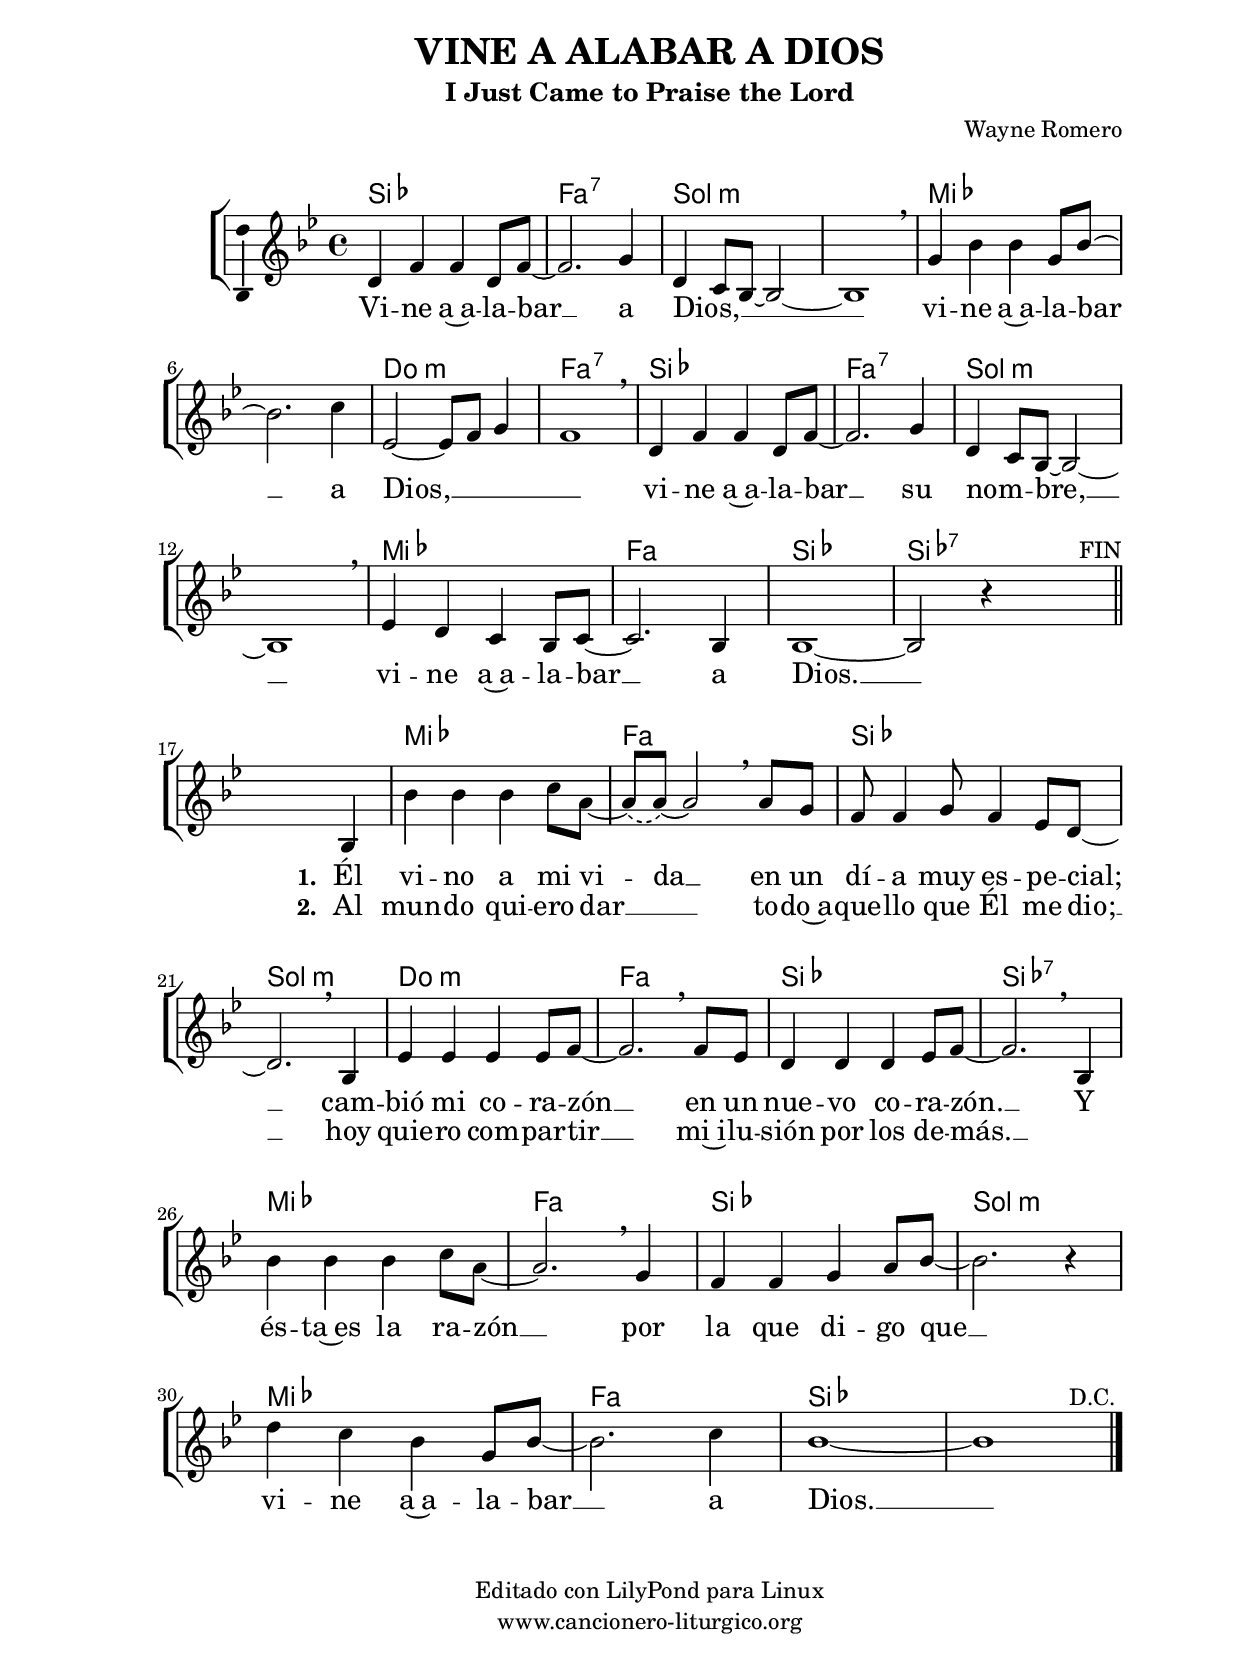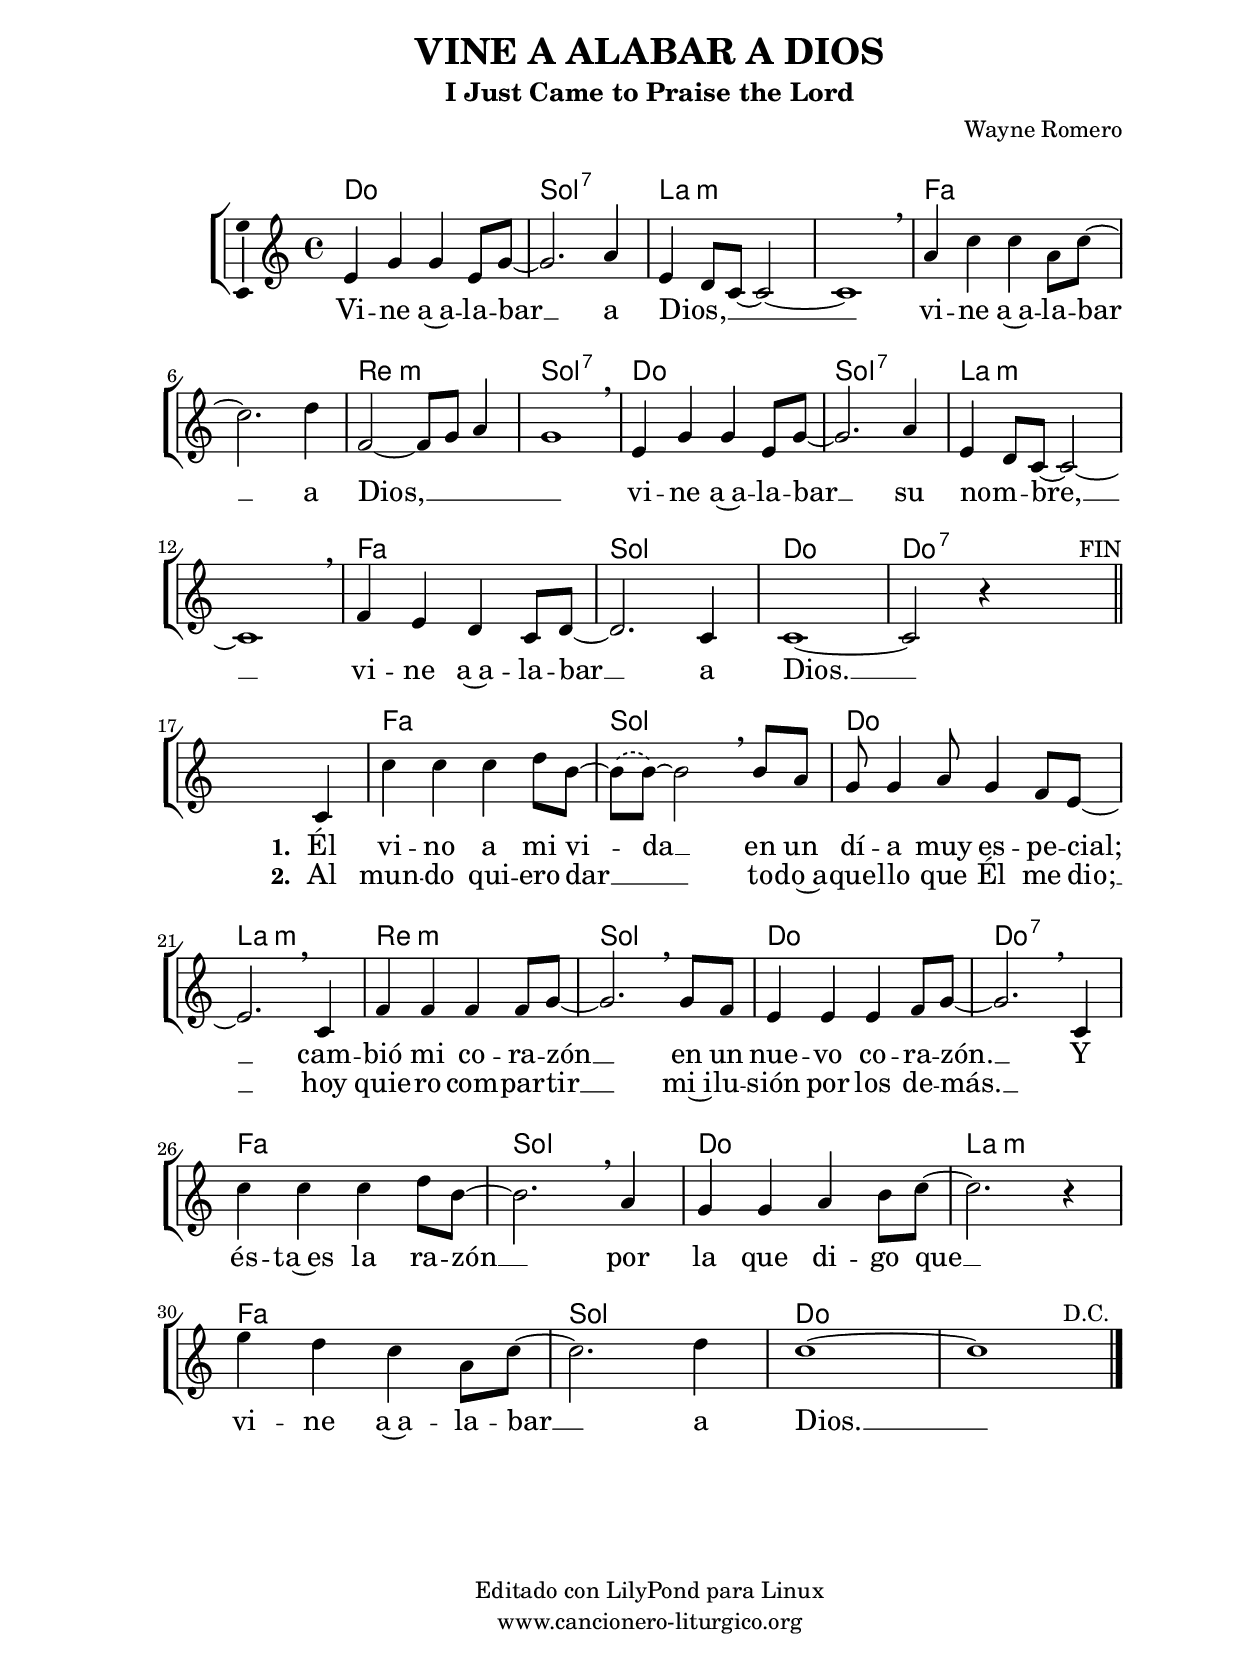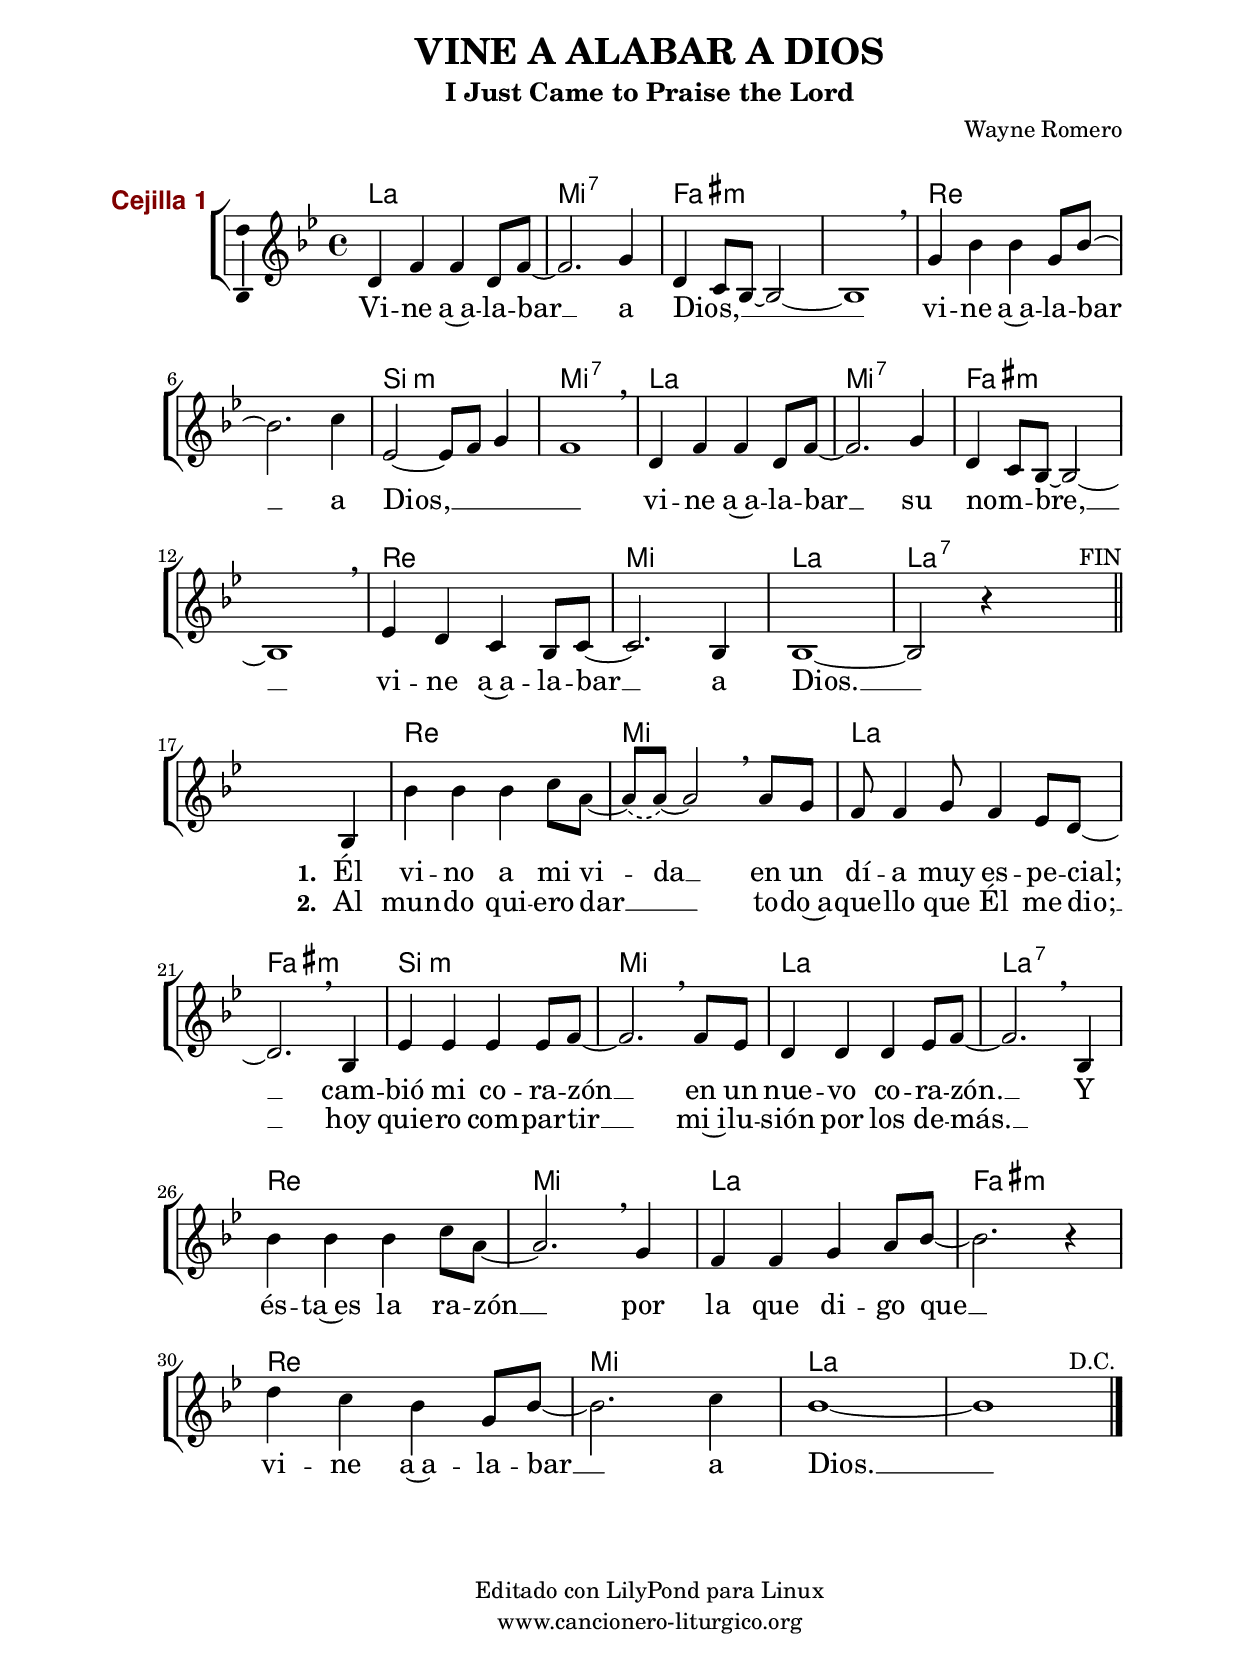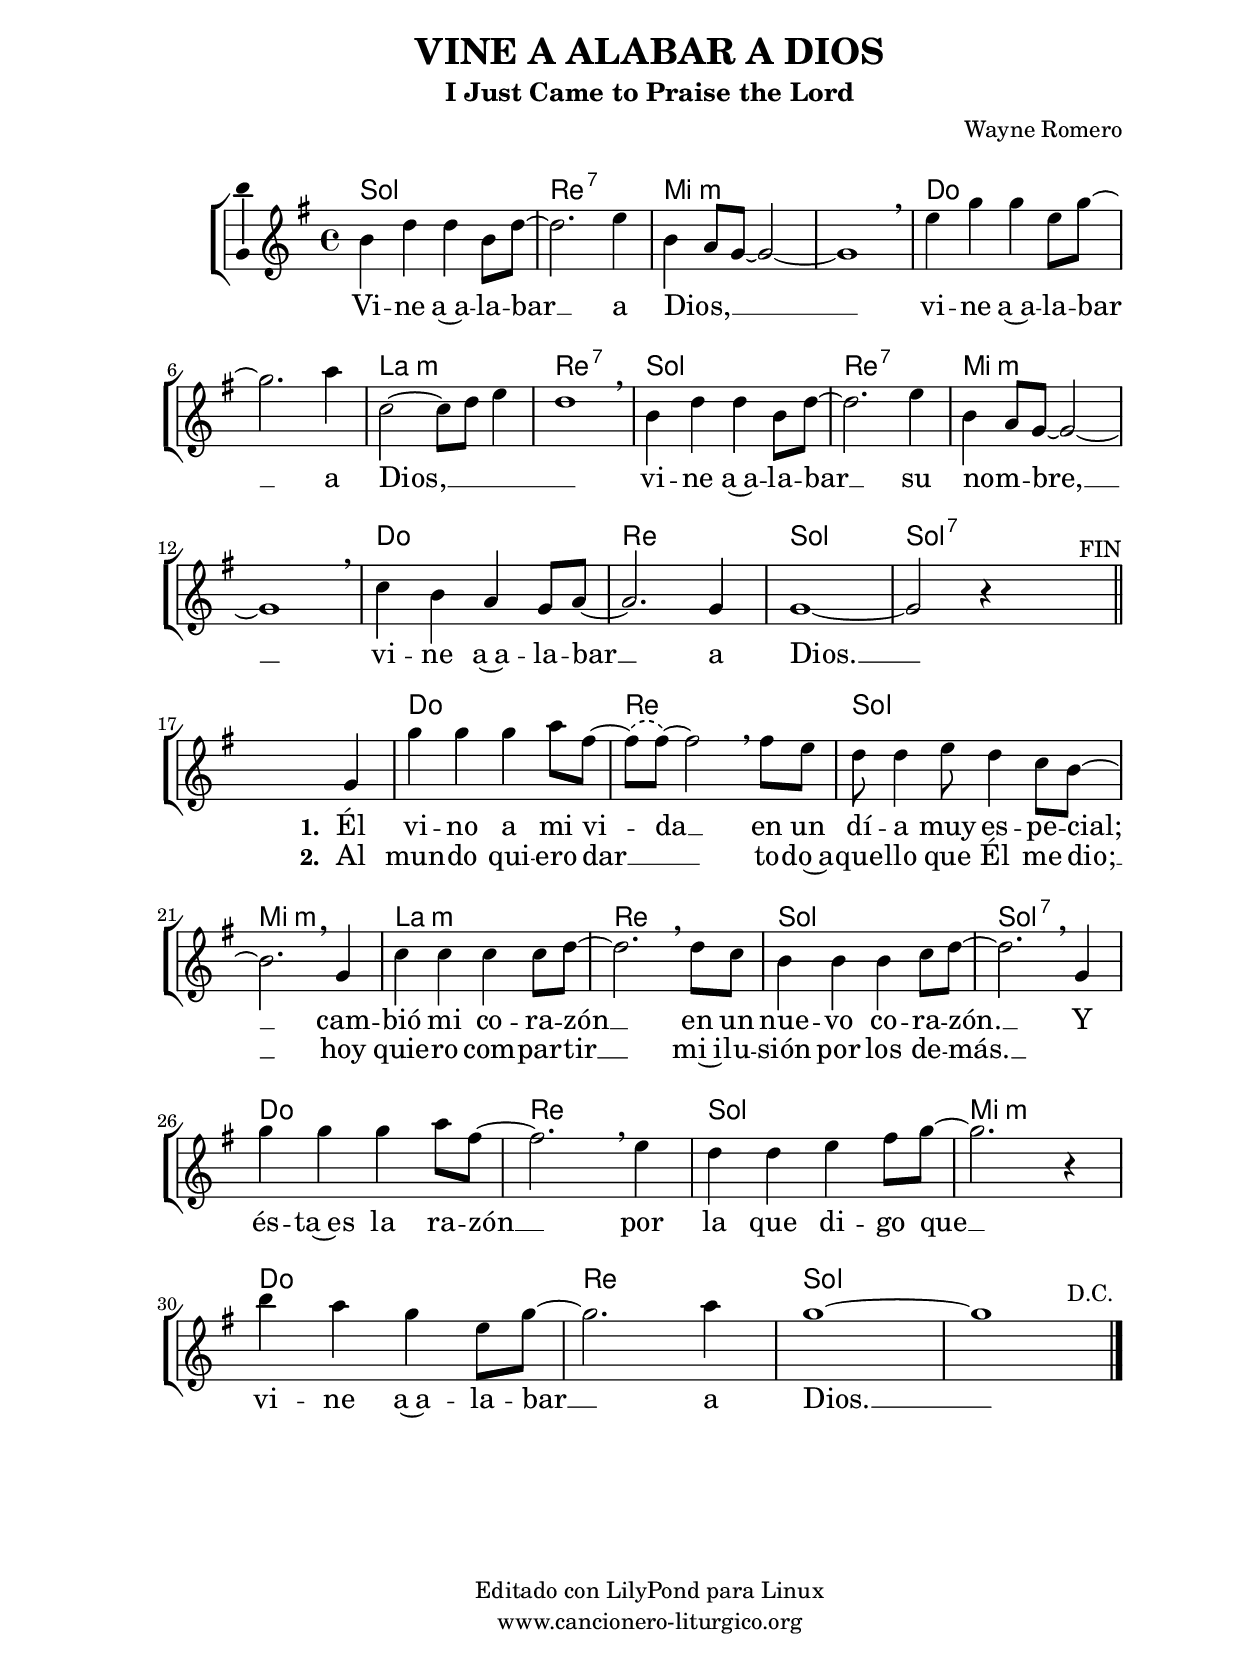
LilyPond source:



%versión de lilypond para la que se ha escrito esta partitura:
\version "2.16.0"

	%Tamaño papel
	#(set-default-paper-size "a4")
	%Tamaño partitura
	#(set-global-staff-size 20)
	%No responde al pulsar sobre una nota
	#(ly:set-option 'point-and-click #f)

%parámetros del encabezamiento:
\header {
	title = "VINE A ALABAR A DIOS"
	subtitle = "I Just Came to Praise the Lord"
	composer = "Wayne Romero"
	poet = ""
	meter = ""
	arranger = ""
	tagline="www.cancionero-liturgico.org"
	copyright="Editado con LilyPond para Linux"
	tiempo = ""
	usos = "Entrada"
	letra = ""
	}

%parámetros asociados al papel:
\paper  {
	oddHeaderMarkup = \markup {\fill-line { \on-the-fly #not-first-page \fromproperty #'header:title \on-the-fly #not-first-page \fromproperty #'header:composer }}
	evenHeaderMarkup = \markup {\fill-line { \fromproperty #'header:composer \fromproperty #'header:title }}
	#(set-paper-size "a4")
	print-page-number = ##f
	first-page-number = 1
	print-first-page-number = ##f
%	head-separation = 3.0 \cm
	top-margin = 2.0 \cm
	bottom-margin = 0.5\cm
%%%	bottom-margin = -2.0\cm
	left-margin = 3.0 \cm
	line-width = 16.0 \cm 
	indent = 8\mm
	interscoreline = 2.\mm
	between-system-space = 15\mm
%	para que las partituras no llenen la hoja:
	ragged-bottom = ##t
%	idem para la última hoja:
	ragged-last-bottom = ##f
%	para que las partituras llenen el ancho del papel:
	ragged-last = ##f
	after-title-space = 2.5 \cm
page-count=1
system-count=7

	%Flexible Vertical Spacing
%	markup-markup-spacing =
%	#'((basic-distance . 15) (minimum-distance . 15) (padding . 3))
	markup-system-spacing =
	#'((basic-distance . 15) (minimum-distance . 15) (padding . 3))
	system-system-spacing =
	#'((basic-distance . 15) (minimum-distance . 15) (padding . 3))
	score-system-spacing =
	#'((basic-distance . 15) (minimum-distance . 15) (padding . 5))
%	top-system-spacing = % header
%	#'((basic-distance . 8) (minimum-distance . 0) (padding . 0))
%	top-markup-spacing =
%	#'((basic-distance . 20) (minimum-distance . 20) (padding . 0))
	last-bottom-spacing = % footer
	#'((basic-distance . 5) (minimum-distance . 5) (padding . 0))
%	score-markup-spacing =
%	#'((basic-distance . 16) (minimum-distance . 13) (padding . 0))

	}


%parámetros que afectan a toda la partitura:
global =  {
	%clave de sol (G):
	\clef G
	%armadura:
	\transpose d c
	\key c \major
	\tempo 4=120
	\set Score.tempoHideNote = ##t
	}


acordes = {
	\italianChords
	\chordmode {
	\transpose d c
{

c1 g:7 a:m s f s d:m g:7
c1 g:7 a:m s f g c c:7

s1 f1 g c a:m d:m g c c:7
f1 g c a:m f g c s

}
}
}

melodia =

	\transpose d c
{
	\relative c'{
	\time 4/4

\phrasingSlurDashed

e4 g g e8 g~
g2. a4
e4 d8 c8~c2~
c1 \breathe

a'4 c c a8 c~
c2. d4
f,2~f8 g a4
g1 \breathe

e4 g g e8 g~
g2. a4
e4 d8 c8~c2~
c1 \breathe

f4 e d c8 d~
d2. c4
c1~
c2 r4 s4^"       FIN"

\bar "||"
\break

s2 s4 c4
c'4 c c d8 b~
b8 \(b8\)~b2 \breathe b8 a
g8 g4 a8 g4 f8 e~
e2. \breathe c4
f4 f f f8 g~
g2. \breathe g8 f
e4 e e f8 g~
g2. \breathe c,4

\break

c'4 c c d8 b~
b2. \breathe a4
g4 g a b8 c~
c2. r4
e4 d c a8 c~
c2. d4
c1~
c1^"               D.C."

\bar "|."
	}
	}


texto = \lyricmode {
Vi -- ne a~a -- la -- bar __ a Dios, __ _ _
vi -- ne a~a -- la -- bar __ a Dios, __ _ _ _
vi -- ne a~a -- la -- bar __ su nom -- _ bre, __
vi -- ne a~a -- la -- bar __ a Dios. __

\set stanza =#"1. " Él vi -- no a mi vi -- da __
en un dí -- a muy es -- pe -- cial; __
cam -- bió mi co -- ra -- zón __
en un nue -- vo co -- ra -- zón. __
Y és -- ta~es la ra -- zón __
por la que di -- go que __
vi -- ne a~a -- la -- bar __ a Dios. __

	}

textodos = \lyricmode {
\skip 1 \skip 1 \skip 1 \skip 1 \skip 1 \skip 1
\skip 1 \skip 1 \skip 1 \skip 1 \skip 1 \skip 1
\skip 1 \skip 1 \skip 1 \skip 1 \skip 1 \skip 1
\skip 1 \skip 1 \skip 1 \skip 1 \skip 1 \skip 1
\skip 1 \skip 1 \skip 1 \skip 1 \skip 1 \skip 1
\skip 1 \skip 1 \skip 1 \skip 1 \skip 1

\set stanza =#"2. " Al mun -- do qui -- ero dar __ _
to -- do~a -- que -- llo que Él me dio; __
hoy quie -- ro com -- par -- tir __
mi~i -- lu -- sión por los de -- más. __


	}


acordesStaff = \context ChordNames = acordesStaff <<
	\set chordChanges = ##t
	\acordes
	>>


%%%%%%%%%%%%%%%%%%%%%%%%%%%%%%%%%%% CEJILLA %%%%%%%%%%%%%%%%%%%%%%%%%%%%%%%%%%%
acordescejilla = {
%%%	\override ChordNames.ChordName #'font-size = #-1
%%%	\override ChordNames.ChordName #'font-series = #'bold
	\transpose bes a {
		\acordes
		}
	}

acordescejillaStaff = \context ChordNames = acordescejillaStaff <<
	\set Staff.instrumentName = \markup \with-color #darkred \larger \bold \sans "Cejilla 1"
	\set chordChanges = ##t
	\acordescejilla
	>>
%%%%%%%%%%%%%%%%%%%%%%%%%%%%%%%%%%% CEJILLA %%%%%%%%%%%%%%%%%%%%%%%%%%%%%%%%%%%


vozStaff = \context Voice = vozStaff
\with {\consists "Ambitus_engraver"}
<<
%	\set Staff.instrumentName = ""
%	\set Staff.shortInstrumentName = ""
%	\set Staff.midiInstrument = #"clarinet"
%	\set Staff.midiInstrument = #"cello"
%	\set Staff.midiInstrument = #"flute"
	\set Staff.midiInstrument = #"electric guitar (jazz)"
%	\set Staff.midiInstrument = #"english horn"
%	\set Staff.midiInstrument = #"violin"
%	\set Staff.midiInstrument = #"glockenspiel"
	\set Staff.midiMinimumVolume = #0.7
	\set Staff.midiMaximumVolume = #0.9
	\global
	\melodia
	>>

textoStaff = \context Lyrics = textoStaff <<
	\lyricsto vozStaff \texto
	>>

textodosStaff = \context Lyrics = textodosStaff <<
	\lyricsto vozStaff \textodos
	>>

\book {
	\score {
		\context ChoirStaff {
			\override StaffGroup.SystemStartBracket #'collapse-height = #1
			\override Score.SystemStartBar #'collapse-height = #1
			<<
			\acordesStaff
			\vozStaff
			\textoStaff
			\textodosStaff
			>>
			}
		\layout {
	    		\context {
				\Lyrics
				\override LyricText #'font-size = #2
				}
	   		 \context {
				\Score
				\override StaffSymbol #'staff-space = #(magstep +3)
				}
			}
		}
	\score {
		\unfoldRepeats
		\context ChoirStaff {
			<<
			\acordesStaff
			\vozStaff
			>>
			}
		\midi {
	  		\context {
	  			\Score
				tempoWholesPerMinute = #(ly:make-moment 70 4)
				}
			}
		}
	}


%Partitura para guitarra
#(define output-suffix "G")
\book {
	\score {
		\context ChoirStaff {
			\override StaffGroup.SystemStartBracket #'collapse-height = #1
			\override Score.SystemStartBar #'collapse-height = #1
			<<
			\acordescejillaStaff
			\vozStaff
			\textoStaff
			\textodosStaff
			>>
			}
		\layout {
%%%%%%%%%%%%%%%%%%%%%%%%%%%%%%%%%%% CEJILLA %%%%%%%%%%%%%%%%%%%%%%%%%%%%%%%%%%%
			\context {
				\ChordNames \consists Instrument_name_engraver
				}
%%%%%%%%%%%%%%%%%%%%%%%%%%%%%%%%%%% CEJILLA %%%%%%%%%%%%%%%%%%%%%%%%%%%%%%%%%%%
	    		\context {
				\Lyrics
				\override LyricText #'font-size = #2
				}
	   		 \context {
				\Score
				\override StaffSymbol #'staff-space = #(magstep +3)
				}
			}
		}
	}


#(define output-suffix "C")
\book {
	\score {
		\context ChoirStaff {
			\override StaffGroup.SystemStartBracket #'collapse-height = #1
			\override Score.SystemStartBar #'collapse-height = #1
\transpose c d
			<<
			\acordesStaff
			\vozStaff
			\textoStaff
			\textodosStaff
			>>
			}
		\layout {
	    		\context {
				\Lyrics
				\override LyricText #'font-size = #2
				}
	   		 \context {
				\Score
				\override StaffSymbol #'staff-space = #(magstep +3)
				}
			}
		}
	}


#(define output-suffix "S")
\book {
	\score {
		\context ChoirStaff {
			\override StaffGroup.SystemStartBracket #'collapse-height = #1
			\override Score.SystemStartBar #'collapse-height = #1
\transpose c a
			<<
			\acordesStaff
			\vozStaff
			\textoStaff
			\textodosStaff
			>>
			}
		\layout {
	    		\context {
				\Lyrics
				\override LyricText #'font-size = #2
				}
	   		 \context {
				\Score
				\override StaffSymbol #'staff-space = #(magstep +3)
				}
			}
		}
	}


